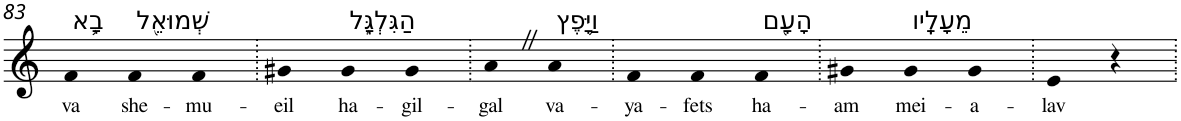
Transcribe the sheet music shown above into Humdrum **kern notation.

**kern	**text
*part1	*part1
*staff1	*staff1
*I"Piano	*
*I'Pno	*
!!LO:PB:g=z
*clefG2	*
*k[]	*
=83	=83
!LO:TX:a:t=בָ֥א	!
!	!LO:LY:b
4f	va
!LO:TX:a:t=שְׁמוּאֵ֖ל	!
!	!LO:LY:b
4f	she-
!	!LO:LY:b
4f	-mu-
=84.	=84.
!	!LO:LY:b
4g#X	-eil
!LO:TX:a:t=הַגִּלְגָּ֑ל	!
!	!LO:LY:b
4g#	ha-
!	!LO:LY:b
4g#	-gil-
=85.	=85.
!	!LO:LY:b
4aZ	-gal
!LO:TX:a:t=וַיָּ֥פֶץ	!
!	!LO:LY:b
4a	va-
=86.	=86.
!	!LO:LY:b
4f	-ya-
!	!LO:LY:b
4f	-fets
!LO:TX:a:t=הָעָ֖ם	!
!	!LO:LY:b
4f	ha-
=87.	=87.
!	!LO:LY:b
4g#X	-am
!LO:TX:a:t=מֵעָלָֽיו	!
!	!LO:LY:b
4g#	mei-
!	!LO:LY:b
4g#	-a-
=88.	=88.
!	!LO:LY:b
4e	-lav
4r	.
=.	=.
*-	*-
